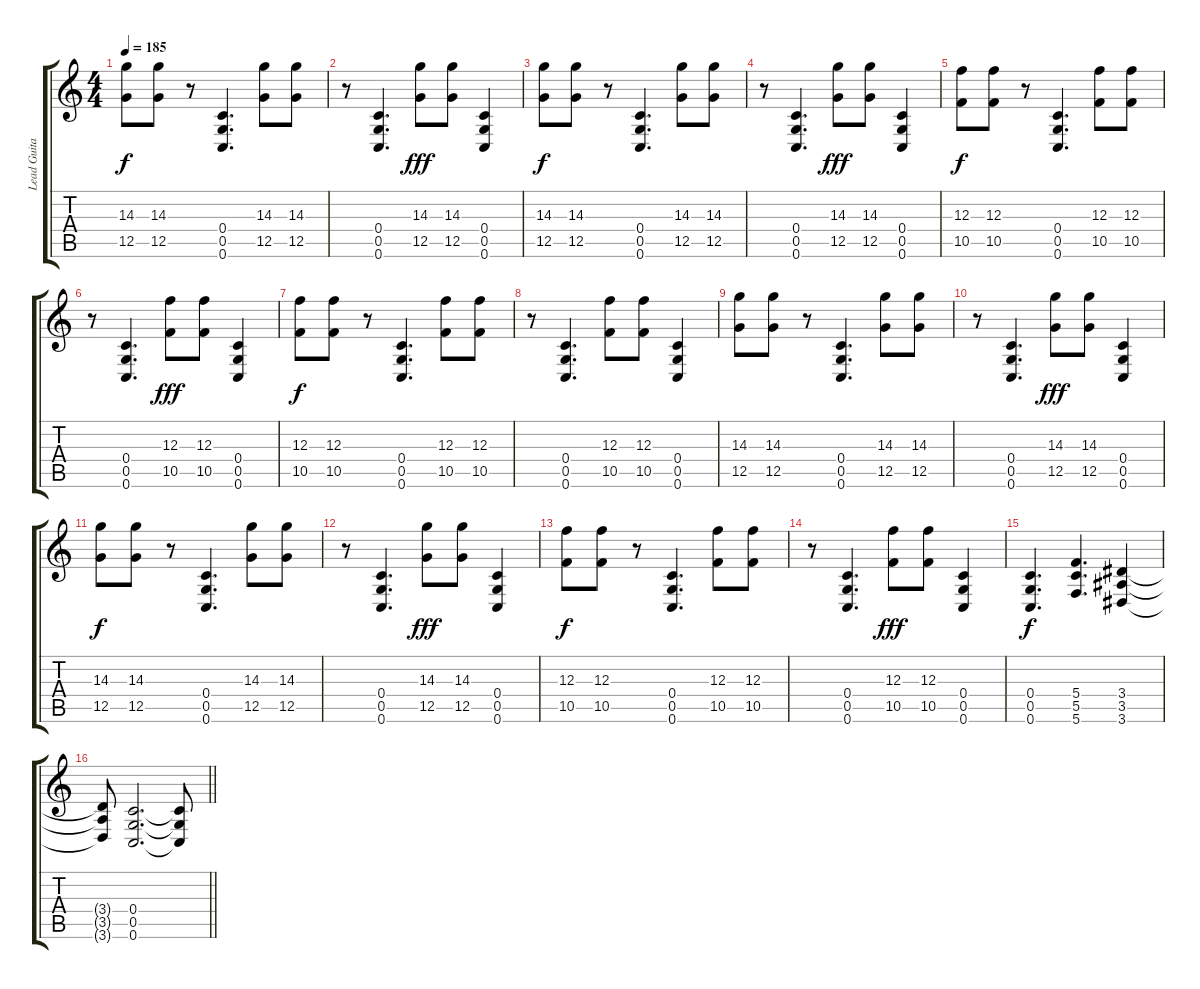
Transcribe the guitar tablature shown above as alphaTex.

\track ("Lead Guitar" "Lead Guita") {instrument overdrivenguitar}
\staff {score tabs}
\tuning (D4 A3 F3 C3 G2 C2) {hide}
\ts (4 4)
\tempo 185
\clef g2
\ks c
(14.3 12.5).8{dy f volume 9} (14.3 12.5).8 r.8 (0.4 0.5 0.6).4{d} (14.3 12.5).8 (14.3 12.5).8 |
r.8 (0.4 0.5 0.6).4{d} (14.3 12.5).8{dy fff} (14.3 12.5).8 (0.4 0.5 0.6).4 |
(14.3 12.5).8{dy f} (14.3 12.5).8 r.8 (0.4 0.5 0.6).4{d} (14.3 12.5).8 (14.3 12.5).8 |
r.8 (0.4 0.5 0.6).4{d} (14.3 12.5).8{dy fff} (14.3 12.5).8 (0.4 0.5 0.6).4 |
(12.3 10.5).8{dy f} (12.3 10.5).8 r.8 (0.4 0.5 0.6).4{d} (12.3 10.5).8 (12.3 10.5).8 |
r.8 (0.4 0.5 0.6).4{d} (12.3 10.5).8{dy fff} (12.3 10.5).8 (0.4 0.5 0.6).4 |
(12.3 10.5).8{dy f} (12.3 10.5).8 r.8 (0.4 0.5 0.6).4{d} (12.3 10.5).8 (12.3 10.5).8 |
r.8{volume 9} (0.4 0.5 0.6).4{d} (12.3 10.5).8 (12.3 10.5).8 (0.4 0.5 0.6).4 |
(14.3 12.5).8 (14.3 12.5).8 r.8 (0.4 0.5 0.6).4{d} (14.3 12.5).8 (14.3 12.5).8 |
r.8 (0.4 0.5 0.6).4{d} (14.3 12.5).8{dy fff} (14.3 12.5).8 (0.4 0.5 0.6).4 |
(14.3 12.5).8{dy f} (14.3 12.5).8 r.8 (0.4 0.5 0.6).4{d} (14.3 12.5).8 (14.3 12.5).8 |
r.8 (0.4 0.5 0.6).4{d} (14.3 12.5).8{dy fff} (14.3 12.5).8 (0.4 0.5 0.6).4 |
(12.3 10.5).8{dy f} (12.3 10.5).8 r.8 (0.4 0.5 0.6).4{d} (12.3 10.5).8 (12.3 10.5).8 |
r.8 (0.4 0.5 0.6).4{d} (12.3 10.5).8{dy fff} (12.3 10.5).8 (0.4 0.5 0.6).4 |
(0.4 0.5 0.6).4{d dy f} (5.4 5.5 5.6).4{d} (3.4 3.5 3.6).4 |
\barLineRight lightlight
(3.4{t} 3.5{t} 3.6{t}).8 (0.4 0.5 0.6).2{d} (0.4{t} 0.5{t} 0.6{t}).8
